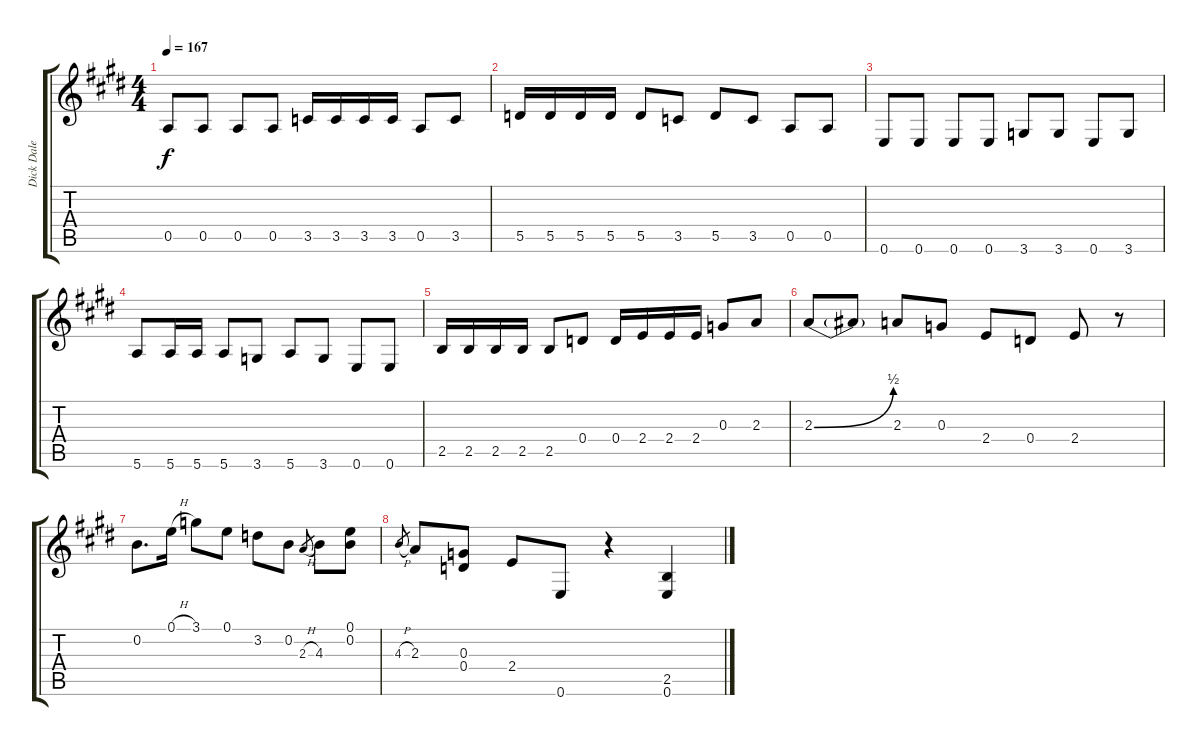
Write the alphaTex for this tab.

\track ("Dick Dale" "Dick Dale") {instrument overdrivenguitar}
\staff {score tabs}
\tuning (E4 B3 G3 D3 A2 E2) {hide}
\ts (4 4)
\tempo 167
\clef g2
\ks e
0.5.8{dy f} 0.5.8 0.5.8 0.5.8 3.5.16 3.5.16 3.5.16 3.5.16 0.5.8 3.5.8 |
5.5.16 5.5.16 5.5.16 5.5.16 5.5.8 3.5.8 5.5.8 3.5.8 0.5.8 0.5.8 |
0.6.8 0.6.8 0.6.8 0.6.8 3.6.8 3.6.8 0.6.8 3.6.8 |
5.6.8 5.6.16 5.6.16 5.6.8 3.6.8 5.6.8 3.6.8 0.6.8 0.6.8 |
2.5.16 2.5.16 2.5.16 2.5.16 2.5.8 0.4.8 0.4.16 2.4.16 2.4.16 2.4.16 0.3.8 2.3.8 |
2.3{be (bend 0 0 60 2)}.8 2.3{t}.8 2.3.8 0.3.8 2.4.8 0.4.8 2.4.8 r.8 |
0.2.8{d} 0.1{h}.16 3.1.8 0.1.8 3.2.8 0.2.8 2.3{h}.8{gr} 4.3.8 (0.1 0.2).8 |
4.3{h}.8{gr} 2.3.8 (0.3 0.4).8 2.4.8 0.6.8 r.4 (2.5 0.6).4
